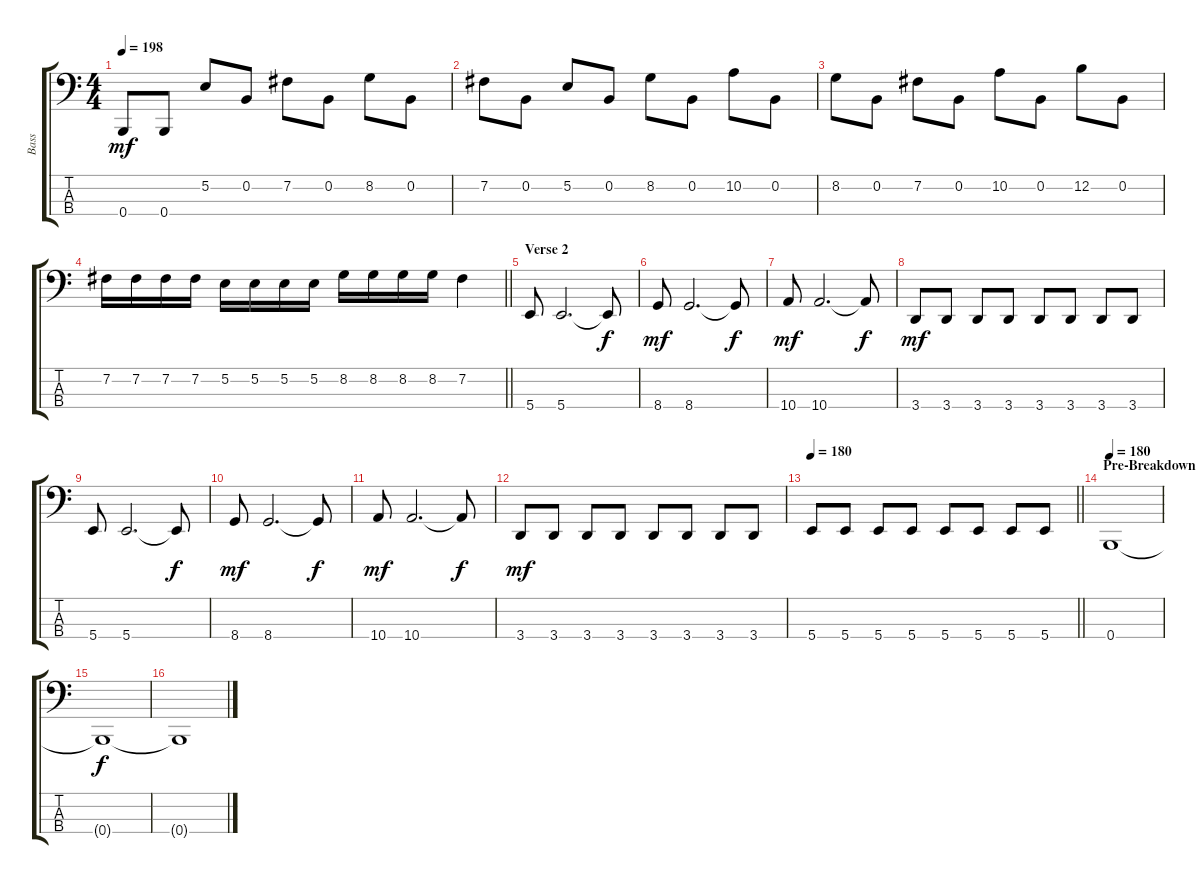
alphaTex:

\track ("Bass" "Bass") {instrument electricbassfinger}
\staff {score tabs}
\tuning (E2 B1 Gb1 B0) {hide}
\ts (4 4)
\tempo 198
\clef f4
\ks c
0.4.8{dy mf} 0.4.8 5.2.8 0.2.8 7.2.8 0.2.8 8.2.8 0.2.8 |
7.2.8 0.2.8 5.2.8 0.2.8 8.2.8 0.2.8 10.2.8 0.2.8 |
8.2.8 0.2.8 7.2.8 0.2.8 10.2.8 0.2.8 12.2.8 0.2.8 |
\barLineRight lightlight
7.2.16 7.2.16 7.2.16 7.2.16 5.2.16 5.2.16 5.2.16 5.2.16 8.2.16 8.2.16 8.2.16 8.2.16 7.2.4 |
\section ("" "Verse 2")
5.4.8 5.4.2{d} 5.4{t}.8{dy f} |
8.4.8{dy mf} 8.4.2{d} 8.4{t}.8{dy f} |
10.4.8{dy mf} 10.4.2{d} 10.4{t}.8{dy f} |
3.4.8{dy mf} 3.4.8 3.4.8 3.4.8 3.4.8 3.4.8 3.4.8 3.4.8 |
5.4.8 5.4.2{d} 5.4{t}.8{dy f} |
8.4.8{dy mf} 8.4.2{d} 8.4{t}.8{dy f} |
10.4.8{dy mf} 10.4.2{d} 10.4{t}.8{dy f} |
3.4.8{dy mf} 3.4.8 3.4.8 3.4.8 3.4.8 3.4.8 3.4.8 3.4.8 |
\tempo 180
\barLineRight lightlight
5.4.8 5.4.8 5.4.8 5.4.8 5.4.8 5.4.8 5.4.8 5.4.8 |
\section ("" "Pre-Breakdown")
\tempo 180
0.4.1 |
0.4{t}.1{dy f} |
0.4{t}.1
